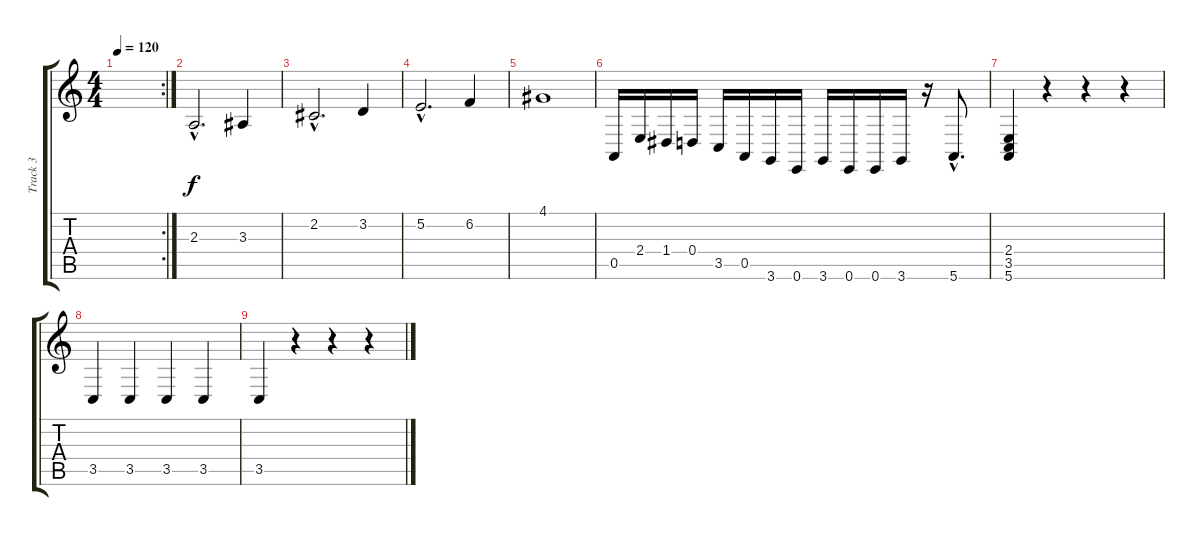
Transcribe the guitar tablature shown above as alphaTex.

\track ("Track 3" "Track 3") {instrument lead2sawtooth}
\staff {score tabs}
\tuning (E4 B3 G3 D3 A2 E2) {hide}
\rc 2
\ts (4 4)
\tempo 120
\clef g2
\ks c
|
2.3{hac}.2{d instrument lead2sawtooth} 3.3.4 |
2.2{hac}.2{d} 3.2.4 |
5.2{hac}.2{d} 6.2.4 |
4.1.1 |
0.5.16 2.4.16 1.4.16 0.4.16 3.5.16 0.5.16 3.6.16 0.6.16 3.6.16 0.6.16 0.6.16 3.6.16 r.16 5.6{hac}.8{d} |
(2.4 3.5 5.6).4 r.4 r.4 r.4 |
3.5.4 3.5.4 3.5.4 3.5.4 |
3.5.4 r.4 r.4 r.4
